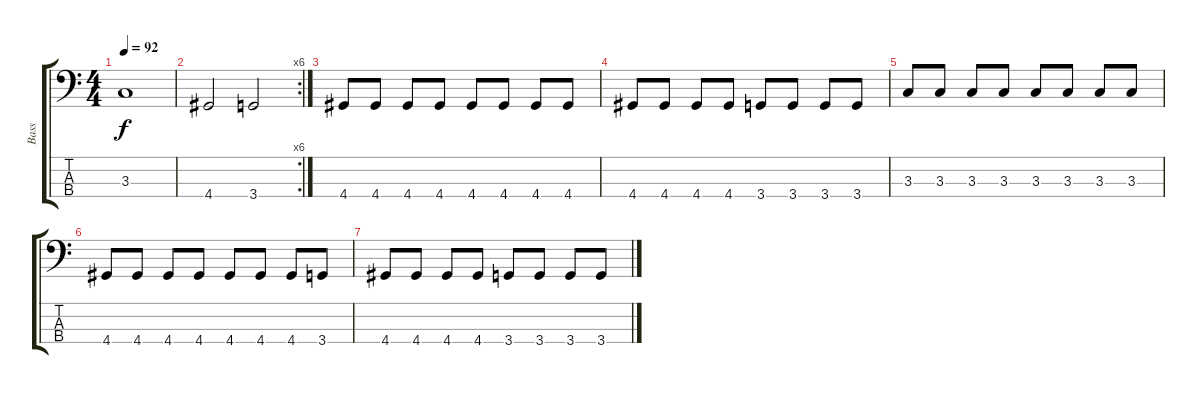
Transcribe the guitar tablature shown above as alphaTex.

\track ("Bass" "Bass") {instrument electricbasspick}
\staff {score tabs}
\tuning (G2 D2 A1 E1) {hide}
\ts (4 4)
\tempo 92
\clef f4
\ks c
3.3.1{dy f instrument electricbasspick} |
\rc 6
4.4.2 3.4.2 |
4.4.8 4.4.8 4.4.8 4.4.8 4.4.8 4.4.8 4.4.8 4.4.8 |
4.4.8 4.4.8 4.4.8 4.4.8 3.4.8 3.4.8 3.4.8 3.4.8 |
3.3.8 3.3.8 3.3.8 3.3.8 3.3.8 3.3.8 3.3.8 3.3.8 |
4.4.8 4.4.8 4.4.8 4.4.8 4.4.8 4.4.8 4.4.8 3.4.8 |
4.4.8 4.4.8 4.4.8 4.4.8 3.4.8 3.4.8 3.4.8 3.4.8
